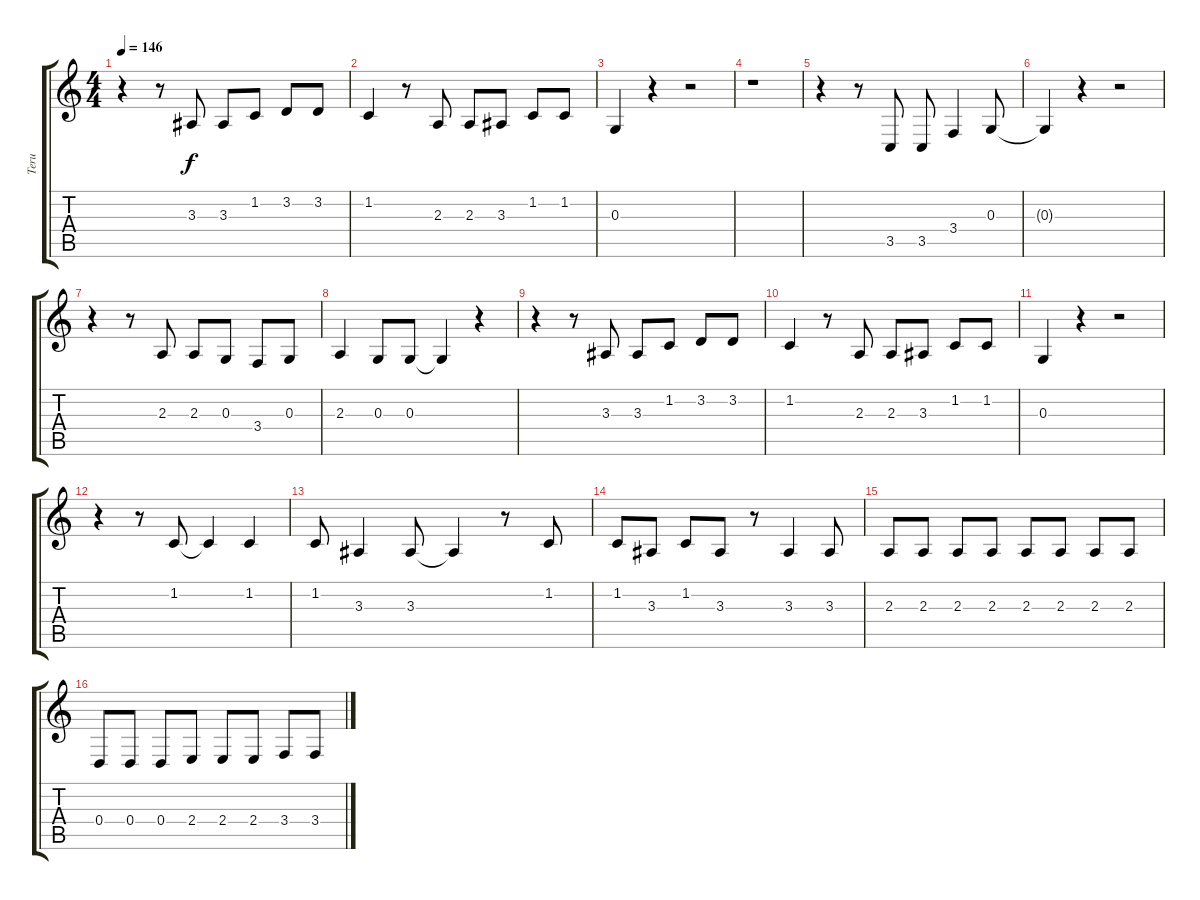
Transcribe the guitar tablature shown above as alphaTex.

\track ("Teru" "Teru") {instrument englishhorn}
\staff {score tabs}
\tuning (E4 B3 G3 D3 A2 E2) {hide}
\ts (4 4)
\tempo 146
\clef g2
\ks c
r.4{dy f} r.8 3.3.8 3.3.8 1.2.8 3.2.8 3.2.8 |
1.2.4 r.8 2.3.8 2.3.8 3.3.8 1.2.8 1.2.8 |
0.3.4 r.4 r.2 |
r.1 |
r.4 r.8 3.5.8 3.5.8 3.4.4 0.3.8 |
0.3{t}.4 r.4 r.2 |
r.4 r.8 2.3.8 2.3.8 0.3.8 3.4.8 0.3.8 |
2.3.4 0.3.8 0.3.8 0.3{t}.4 r.4 |
r.4 r.8 3.3.8 3.3.8 1.2.8 3.2.8 3.2.8 |
1.2.4 r.8 2.3.8 2.3.8 3.3.8 1.2.8 1.2.8 |
0.3.4 r.4 r.2 |
r.4 r.8 1.2.8 1.2{t}.4 1.2.4 |
1.2.8 3.3.4 3.3.8 3.3{t}.4 r.8 1.2.8 |
1.2.8 3.3.8 1.2.8 3.3.8 r.8 3.3.4 3.3.8 |
2.3.8 2.3.8 2.3.8 2.3.8 2.3.8 2.3.8 2.3.8 2.3.8 |
0.4.8 0.4.8 0.4.8 2.4.8 2.4.8 2.4.8 3.4.8 3.4.8
